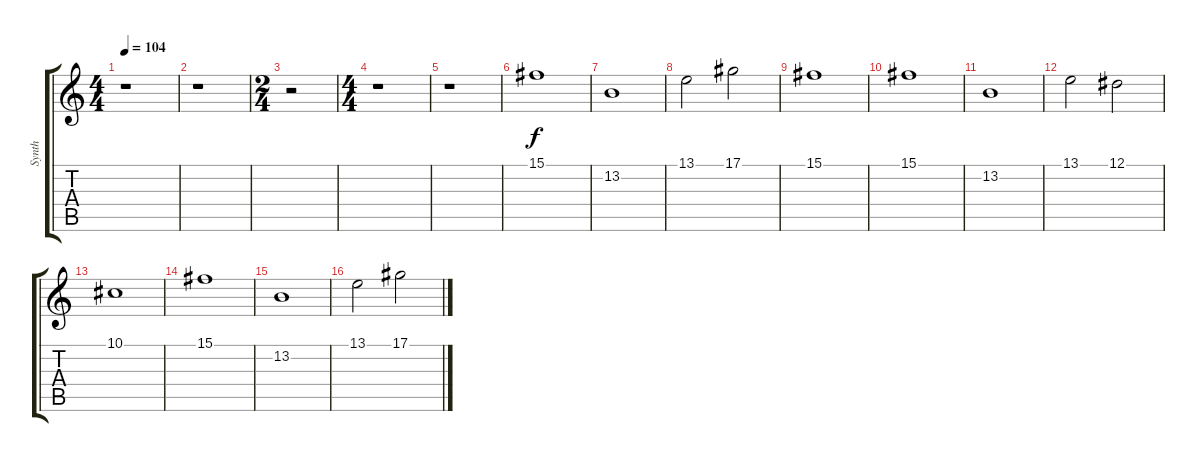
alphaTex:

\track ("Synth" "Synth") {instrument lead1square}
\staff {score tabs}
\tuning (Eb4 Bb3 Gb3 Db3 Ab2 Eb2) {hide}
\ts (4 4)
\tempo 104
\clef g2
\ks c
r.1{dy f} |
r.1 |
\ts (2 4)
r.2 |
\ts (4 4)
r.1 |
r.1 |
15.1.1 |
13.2.1 |
13.1.2 17.1.2 |
15.1.1 |
15.1.1 |
13.2.1 |
13.1.2 12.1.2 |
10.1.1 |
15.1.1 |
13.2.1 |
13.1.2 17.1.2
